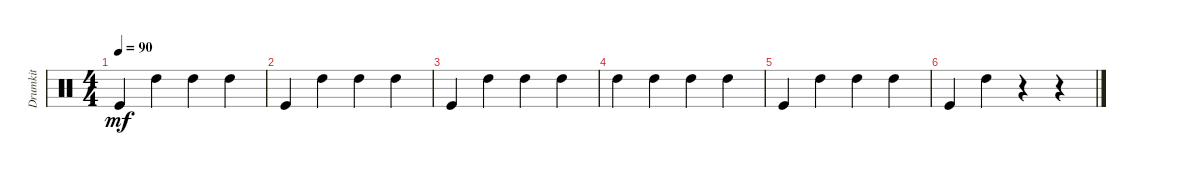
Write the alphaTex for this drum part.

\track ("Drumkit" "Drumkit") {instrument percussion}
\staff {score}
\articulation defaults
\ts (4 4)
\tempo 90
\clef neutral
\ks c "Kick (hit)".4{dy mf} "High Tom (hit)".4 "High Tom (hit)".4 "High Tom (hit)".4
|
"Kick (hit)".4 "High Tom (hit)".4 "High Tom (hit)".4 "High Tom (hit)".4 |
"Kick (hit)".4 "High Tom (hit)".4 "High Tom (hit)".4 "High Tom (hit)".4 |
"High Tom (hit)".4 "High Tom (hit)".4 "High Tom (hit)".4 "High Tom (hit)".4 |
"Kick (hit)".4 "High Tom (hit)".4 "High Tom (hit)".4 "High Tom (hit)".4 |
"Kick (hit)".4 "High Tom (hit)".4 r.4 r.4
